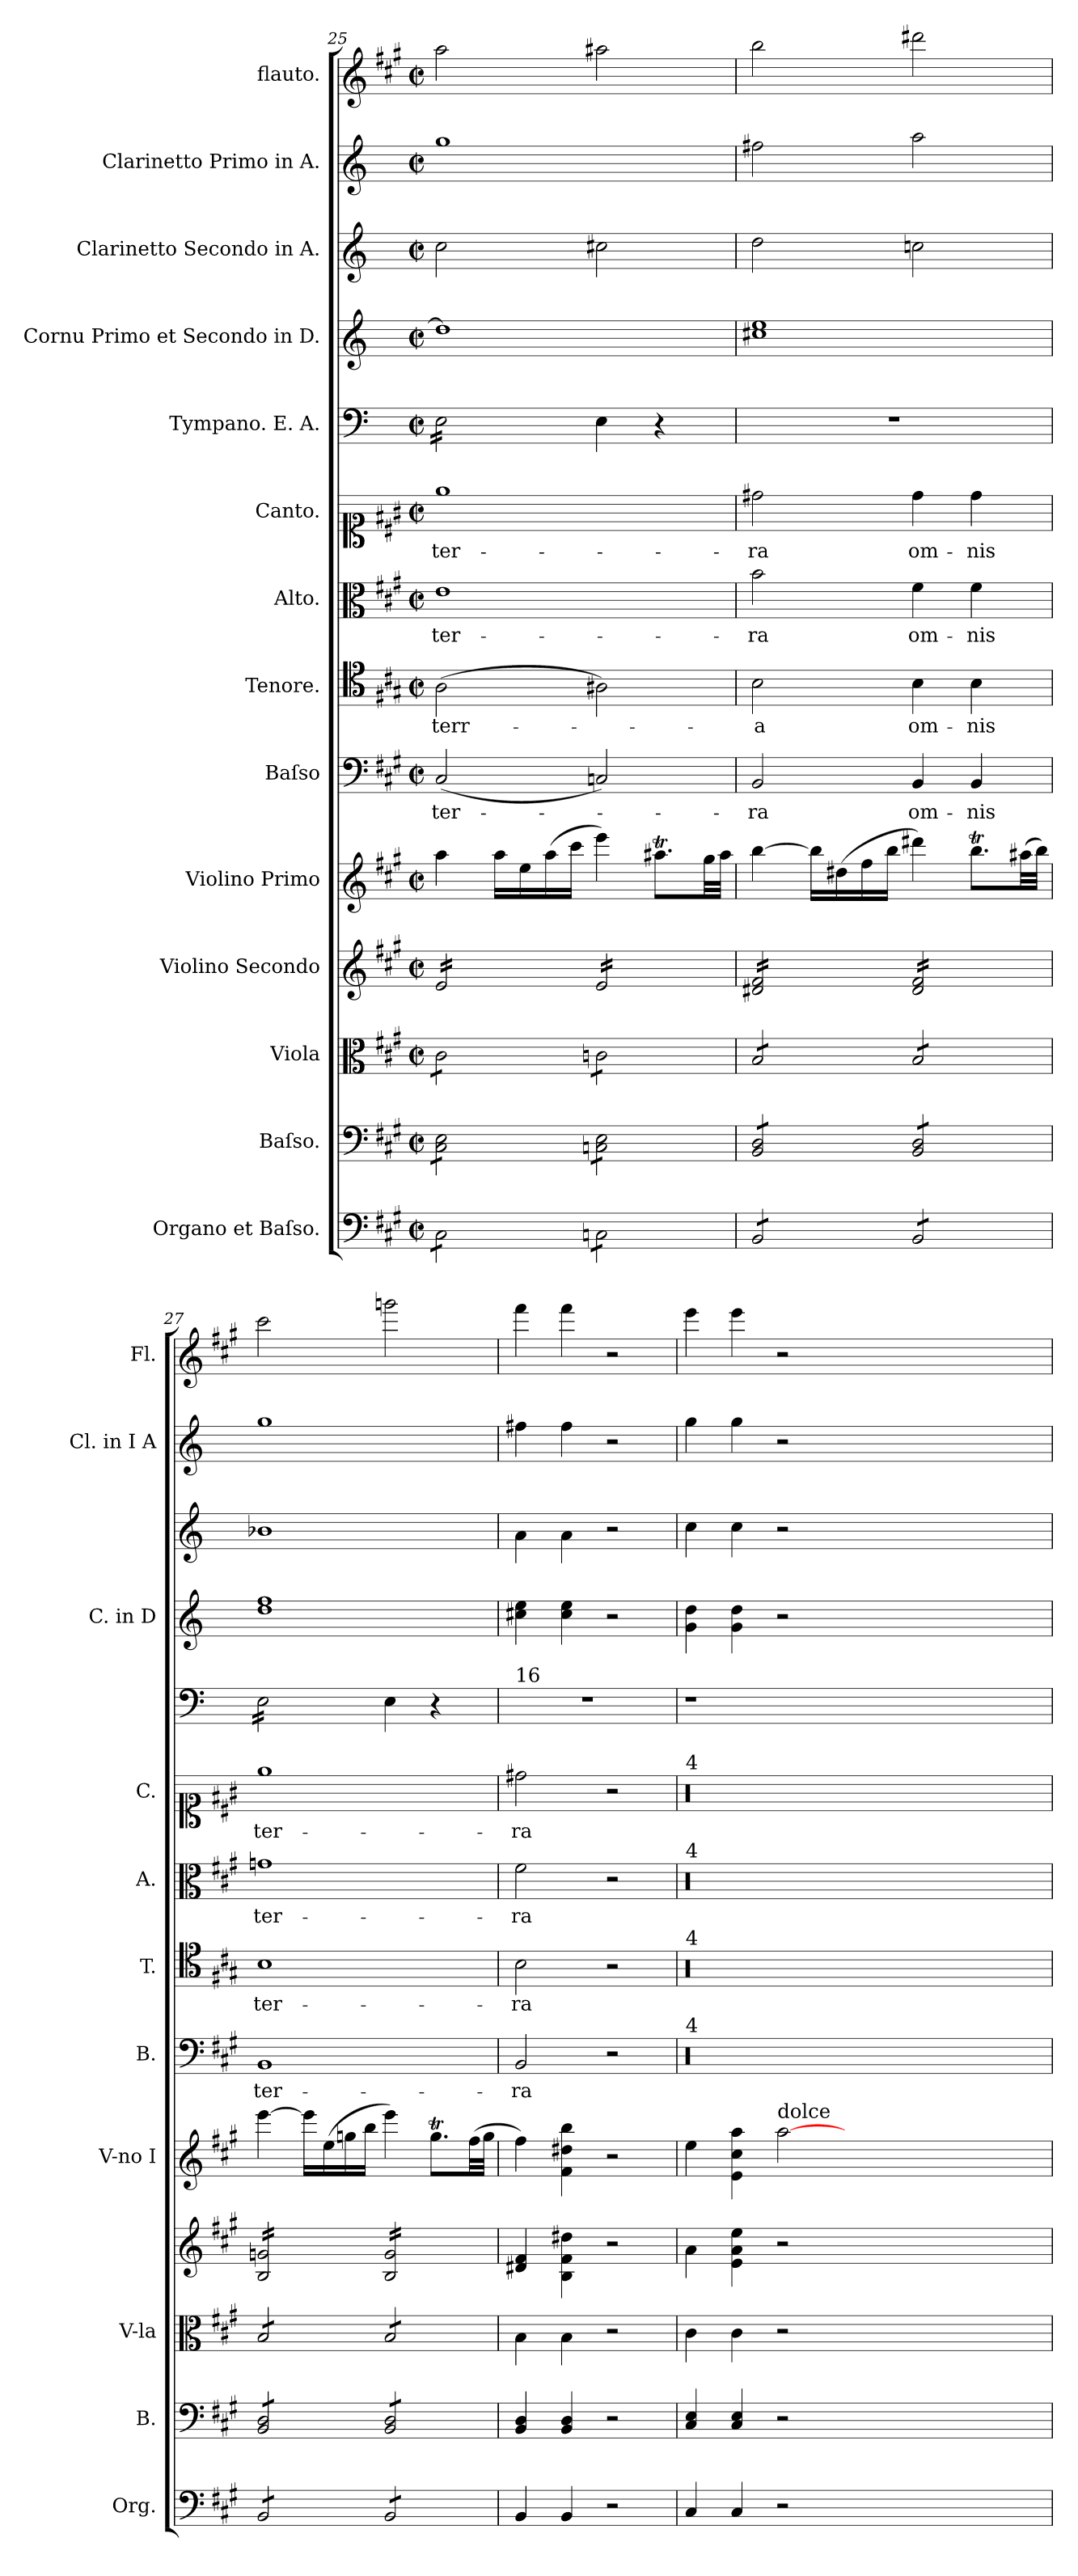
**kern	**kern	**kern	**kern	**kern	**kern	**text	**kern	**text	**kern	**text	**kern	**text	**kern	**kern	**kern	**kern	**kern
*part14	*part13	*part12	*part11	*part10	*part9	*part9	*part8	*part8	*part7	*part7	*part6	*part6	*part5	*part4	*part3	*part2	*part1
*staff14	*staff13	*staff12	*staff11	*staff10	*staff9	*staff9	*staff8	*staff8	*staff7	*staff7	*staff6	*staff6	*staff5	*staff4	*staff3	*staff2	*staff1
*I"Organo et Baſso.	*I"Baſso.	*I"Viola	*I"Violino Secondo	*I"Violino Primo	*I"Baſso	*	*I"Tenore.	*	*I"Alto.	*	*I"Canto.	*	*I"Tympano. E. A.	*I"Cornu Primo et Secondo in D.	*I"Clarinetto Secondo in A.	*I"Clarinetto Primo in A.	*I"flauto.
*I'Org.	*I'B.	*I'V-la	*	*I'V-no I	*I'B.	*	*I'T.	*	*I'A.	*	*I'C.	*	*	*I'C. in D	*	*I'Cl. in I A	*I'Fl.
*clefF4	*clefF4	*clefC3	*clefG2	*clefG2	*clefF4	*	*clefC4	*	*clefC3	*	*clefC1	*	*clefF4	*clefG2	*clefG2	*clefG2	*clefG2
*	*	*	*	*	*	*	*	*	*	*	*	*	*	*ITrd6c10	*ITrd2c3	*ITrd2c3	*
*k[f#c#g#]	*k[f#c#g#]	*k[f#c#g#]	*k[f#c#g#]	*k[f#c#g#]	*k[f#c#g#]	*	*k[f#c#g#]	*	*k[f#c#g#]	*	*k[f#c#g#]	*	*k[]	*k[f#c#]	*k[f#c#g#]	*k[f#c#g#]	*k[f#c#g#]
*M2/2	*M2/2	*M2/2	*M2/2	*M2/2	*M2/2	*	*M2/2	*	*M2/2	*	*M2/2	*	*M2/2	*M2/2	*M2/2	*M2/2	*M2/2
*met(c|)	*met(c|)	*met(c|)	*met(c|)	*met(c|)	*met(c|)	*	*met(c|)	*	*met(c|)	*	*met(c|)	*	*met(c|)	*met(c|)	*met(c|)	*met(c|)	*met(c|)
=25	=25	=25	=25	=25	=25	=25	=25	=25	=25	=25	=25	=25	=25	=25	=25	=25	=25
*tremolo	*	*	*	*	*	*	*	*	*	*	*	*	*	*	*	*	*
*	*tremolo	*	*	*	*	*	*	*	*	*	*	*	*	*	*	*	*
*	*	*tremolo	*	*	*	*	*	*	*	*	*	*	*	*	*	*	*
*	*	*	*tremolo	*	*	*	*	*	*	*	*	*	*	*	*	*	*
*	*	*	*	*	*	*	*	*	*	*	*	*	*tremolo	*	*	*	*
8C#\L	8C#\ 8E\L	8c#\L	16e/LL	4aa\	(2C#/	ter-	(2A\	terr-	1e	ter-	1ee	ter-	16E\LL	1e]	2a\	1ee	2aa\
.	.	.	16e/	.	.	.	.	.	.	.	.	.	16E\	.	.	.	.
8C#\	8C#\ 8E\	8c#\	16e/	.	.	.	.	.	.	.	.	.	16E\	.	.	.	.
.	.	.	16e/	.	.	.	.	.	.	.	.	.	16E\	.	.	.	.
8C#\	8C#\ 8E\	8c#\	16e/	16aa\LL	.	.	.	.	.	.	.	.	16E\	.	.	.	.
.	.	.	16e/	16ee\	.	.	.	.	.	.	.	.	16E\	.	.	.	.
8C#\J	8C#\ 8E\J	8c#\J	16e/	(16aa\	.	.	.	.	.	.	.	.	16E\	.	.	.	.
.	.	.	16e/JJ	16ccc#\JJ	.	.	.	.	.	.	.	.	16E\JJ	.	.	.	.
*	*	*	*	*	*	*	*	*	*	*	*	*	*Xtremolo	*	*	*	*
8Cn\L	8Cn\ 8E\L	8cn\L	16e/LL	4eee\)	2Cn/)	.	2A#X\)	.	.	.	.	.	4E\	.	2a#X\	.	2aa#X\
.	.	.	16e/	.	.	.	.	.	.	.	.	.	.	.	.	.	.
8Cn\	8Cn\ 8E\	8cn\	16e/	.	.	.	.	.	.	.	.	.	.	.	.	.	.
.	.	.	16e/	.	.	.	.	.	.	.	.	.	.	.	.	.	.
8Cn\	8Cn\ 8E\	8cn\	16e/	8.aa#Xt\L	.	.	.	.	.	.	.	.	4r	.	.	.	.
.	.	.	16e/	.	.	.	.	.	.	.	.	.	.	.	.	.	.
8Cn\J	8Cn\ 8E\J	8cn\J	16e/	.	.	.	.	.	.	.	.	.	.	.	.	.	.
.	.	.	16e/JJ	32gg#\LL	.	.	.	.	.	.	.	.	.	.	.	.	.
.	.	.	.	32aa#\JJJ	.	.	.	.	.	.	.	.	.	.	.	.	.
=26	=26	=26	=26	=26	=26	=26	=26	=26	=26	=26	=26	=26	=26	=26	=26	=26	=26
8BB/L	8BB/ 8D/L	8B/L	16d#X/ 16f#/LL	[4bb\	2BB/	-ra	2B\	-a	2b\	-ra	2dd#X\	-ra	1r	1d#X 1f#	2b\	2dd#X\	2bb\
.	.	.	16d#X/ 16f#/	.	.	.	.	.	.	.	.	.	.	.	.	.	.
8BB/	8BB/ 8D/	8B/	16d#X/ 16f#/	.	.	.	.	.	.	.	.	.	.	.	.	.	.
.	.	.	16d#X/ 16f#/	.	.	.	.	.	.	.	.	.	.	.	.	.	.
8BB/	8BB/ 8D/	8B/	16d#X/ 16f#/	16bb\LL]	.	.	.	.	.	.	.	.	.	.	.	.	.
.	.	.	16d#X/ 16f#/	(16dd#X\	.	.	.	.	.	.	.	.	.	.	.	.	.
8BB/J	8BB/ 8D/J	8B/J	16d#X/ 16f#/	16ff#\	.	.	.	.	.	.	.	.	.	.	.	.	.
.	.	.	16d#X/ 16f#/JJ	16bb\JJ	.	.	.	.	.	.	.	.	.	.	.	.	.
8BB/L	8BB/ 8D/L	8B/L	16d#/ 16f#/LL	4ddd#X\)	4BB/	om-	4B\	om-	4f#\	om-	4dd#\	om-	.	.	2an\	2ff#\	2ddd#X\
.	.	.	16d#/ 16f#/	.	.	.	.	.	.	.	.	.	.	.	.	.	.
8BB/	8BB/ 8D/	8B/	16d#/ 16f#/	.	.	.	.	.	.	.	.	.	.	.	.	.	.
.	.	.	16d#/ 16f#/	.	.	.	.	.	.	.	.	.	.	.	.	.	.
8BB/	8BB/ 8D/	8B/	16d#/ 16f#/	8.bbT\L	4BB/	-nis	4B\	-nis	4f#\	-nis	4dd#\	-nis	.	.	.	.	.
.	.	.	16d#/ 16f#/	.	.	.	.	.	.	.	.	.	.	.	.	.	.
8BB/J	8BB/ 8D/J	8B/J	16d#/ 16f#/	.	.	.	.	.	.	.	.	.	.	.	.	.	.
.	.	.	16d#/ 16f#/JJ	(32aa#X\LL	.	.	.	.	.	.	.	.	.	.	.	.	.
.	.	.	.	32bb\JJJ)	.	.	.	.	.	.	.	.	.	.	.	.	.
=27	=27	=27	=27	=27	=27	=27	=27	=27	=27	=27	=27	=27	=27	=27	=27	=27	=27
*	*	*	*	*	*	*	*	*	*	*	*	*	*tremolo	*	*	*	*
8BB/L	8BB/ 8D/L	8B/L	16B/ 16gn/LL	[4eee\	1BB	ter-	1B	ter-	1gn	ter-	1ee	ter-	16E\LL	1e 1g	1gn	1ee	2ccc#\
.	.	.	16B/ 16gn/	.	.	.	.	.	.	.	.	.	16E\	.	.	.	.
8BB/	8BB/ 8D/	8B/	16B/ 16gn/	.	.	.	.	.	.	.	.	.	16E\	.	.	.	.
.	.	.	16B/ 16gn/	.	.	.	.	.	.	.	.	.	16E\	.	.	.	.
8BB/	8BB/ 8D/	8B/	16B/ 16gn/	16eee\LL]	.	.	.	.	.	.	.	.	16E\	.	.	.	.
.	.	.	16B/ 16gn/	(16ee\	.	.	.	.	.	.	.	.	16E\	.	.	.	.
8BB/J	8BB/ 8D/J	8B/J	16B/ 16gn/	16ggn\	.	.	.	.	.	.	.	.	16E\	.	.	.	.
.	.	.	16B/ 16gn/JJ	16bb\JJ	.	.	.	.	.	.	.	.	16E\JJ	.	.	.	.
*	*	*	*	*	*	*	*	*	*	*	*	*	*Xtremolo	*	*	*	*
8BB/L	8BB/ 8D/L	8B/L	16B/ 16g/LL	4eee\)	.	.	.	.	.	.	.	.	4E\	.	.	.	2gggn\
.	.	.	16B/ 16g/	.	.	.	.	.	.	.	.	.	.	.	.	.	.
8BB/	8BB/ 8D/	8B/	16B/ 16g/	.	.	.	.	.	.	.	.	.	.	.	.	.	.
.	.	.	16B/ 16g/	.	.	.	.	.	.	.	.	.	.	.	.	.	.
8BB/	8BB/ 8D/	8B/	16B/ 16g/	8.ggT\L	.	.	.	.	.	.	.	.	4r	.	.	.	.
.	.	.	16B/ 16g/	.	.	.	.	.	.	.	.	.	.	.	.	.	.
8BB/J	8BB/ 8D/J	8B/J	16B/ 16g/	.	.	.	.	.	.	.	.	.	.	.	.	.	.
*	*	*Xtremolo	*	*	*	*	*	*	*	*	*	*	*	*	*	*	*
*	*Xtremolo	*	*	*	*	*	*	*	*	*	*	*	*	*	*	*	*
*Xtremolo	*	*	*	*	*	*	*	*	*	*	*	*	*	*	*	*	*
.	.	.	16B/ 16g/JJ	(32ff#\LL	.	.	.	.	.	.	.	.	.	.	.	.	.
*	*	*	*Xtremolo	*	*	*	*	*	*	*	*	*	*	*	*	*	*
.	.	.	.	32gg\JJJ	.	.	.	.	.	.	.	.	.	.	.	.	.
=28	=28	=28	=28	=28	=28	=28	=28	=28	=28	=28	=28	=28	=28	=28	=28	=28	=28
!	!	!	!	!	!	!	!	!	!	!	!	!	!LO:TX:a:t=16	!	!	!	!
4BB/	4BB/ 4D/	4B\	4d#X/ 4f#/	4ff#\)	2BB/	-ra	2B\	-ra	2f#\	-ra	2dd#X\	-ra	1r	4d#X\ 4f#\	4f#\	4dd#X\	4fff#\
4BB/	4BB/ 4D/	4B\	4B\ 4f#\ 4dd#X\	4f#\ 4dd#X\ 4bb\	.	.	.	.	.	.	.	.	.	4d#\ 4f#\	4f#\	4dd#\	4fff#\
2r	2r	2r	2r	2r	2r	.	2r	.	2r	.	2r	.	.	2r	2r	2r	2r
=29	=29	=29	=29	=29	=29	=29	=29	=29	=29	=29	=29	=29	=29	=29	=29	=29	=29
!	!	!	!	!	!	!	!	!	!	!	!LO:TX:a:t=4	!	!	!	!	!	!
!	!	!	!	!	!	!	!	!	!LO:TX:a:t=4	!	!	!	!	!	!	!	!
!	!	!	!	!	!	!	!LO:TX:a:t=4	!	!	!	!	!	!	!	!	!	!
!	!	!	!	!	!LO:TX:a:t=4	!	!	!	!	!	!	!	!	!	!	!	!
4C#/	4C#/ 4E/	4c#\	4a\	4ee\	00r	.	00r	.	00r	.	00r	.	1r	4A\ 4e\	4a\	4ee\	4eee\
4C#/	4C#/ 4E/	4c#\	4e\ 4a\ 4ee\	4e\ 4cc#\ 4aa\	.	.	.	.	.	.	.	.	.	4A\ 4e\	4a\	4ee\	4eee\
!	!	!	!	!LO:TX:a:t=dolce	!	!	!	!	!	!	!	!	!	!	!	!	!
2r	2r	2r	2r	[2aa\	.	.	.	.	.	.	.	.	.	2r	2r	2r	2r
0.ryy	0.ryy	0.ryy	0.ryy	0.ryy	.	.	.	.	.	.	.	.	0.ryy	0.ryy	0.ryy	0.ryy	0.ryy
=	=	=	=	=	=	=	=	=	=	=	=	=	=	=	=	=	=
*-	*-	*-	*-	*-	*-	*-	*-	*-	*-	*-	*-	*-	*-	*-	*-	*-	*-
